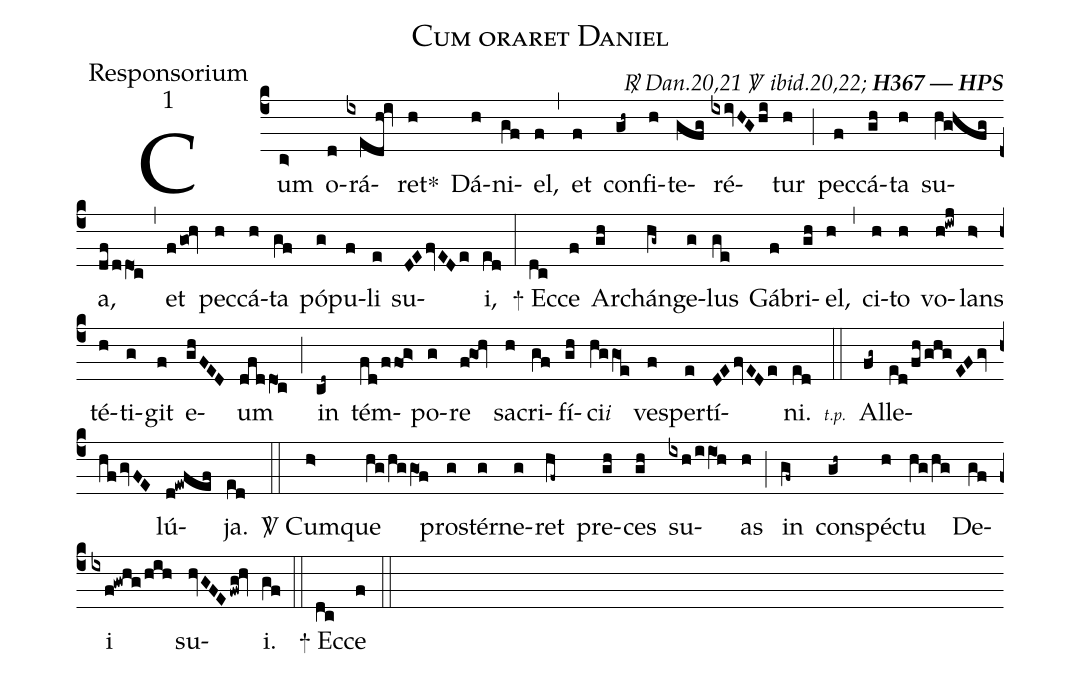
name:Cum oraret Daniel;
office-part:Responsorium;
mode:1;
commentary:{\itshape\mdseries \Rbar\ Dan.20,21 \Vbar\ ibid.20,22;\/} {\bfseries H367 --- HPS};
%%
(c4) Cum(c>) o(d)rá(ixedh!iv)ret<sp>*</sp>(h) Dá(h)ni(gf)el,(f) (,)
et(f) con(gh~)fi(h)te(gfg)ré(ixivHGhi)tur(h) (;)
pec(f)cá(gh)ta(h) su(hV!ghfg)a,(df/ddO1c) (,)
et(f/go0!hv) pec(h)cá(h)ta(gf) pó(g)pu(f)li(e) su(DEfvEDe)i,(ed) (:)
<sp>+</sp> Ec(dc)ce(f) Ar(gh)chán(hg~)ge(g)lus(ge) Gá(f)bri(gh)el,(h) (,)
ci(h)to(h) vo(h!iwj)lans(h>) té(h)ti(g)git(f) e(ghFED)um(dfddO1c) (;)
in(cd~) tém(fd/ffo1!g>)po(g)re(f!go1!hv) sa(h)cri(gf)fí(gh)ci<e>i</e>(hggO1e) ve(f)sper(e)tí(DEfvEDe)ni.(ed) (::)
<v>{\scriptsize\itshape t.p.\ }</v> Al(fg~)le(ed/fh/ghgEFgvhfgvFE)lú(d!ewfef)ja.(ed) (::)
<sp>V/</sp> Cum(h>)que(hg/hggO1f) pro(g)stér(g)ne(g)ret(hf~) pre(gh)ces(gh) su(ixh/iiO1h)as(h) (;)
in(gf~) con(gh~)spé(h)ctu(hg/hg) De(gf)i(ixf!gwhg/hih) su(hvGFEfwg!hv)i.(gf) (::)
<sp>+</sp> Ec(dc)ce(f) (::)
